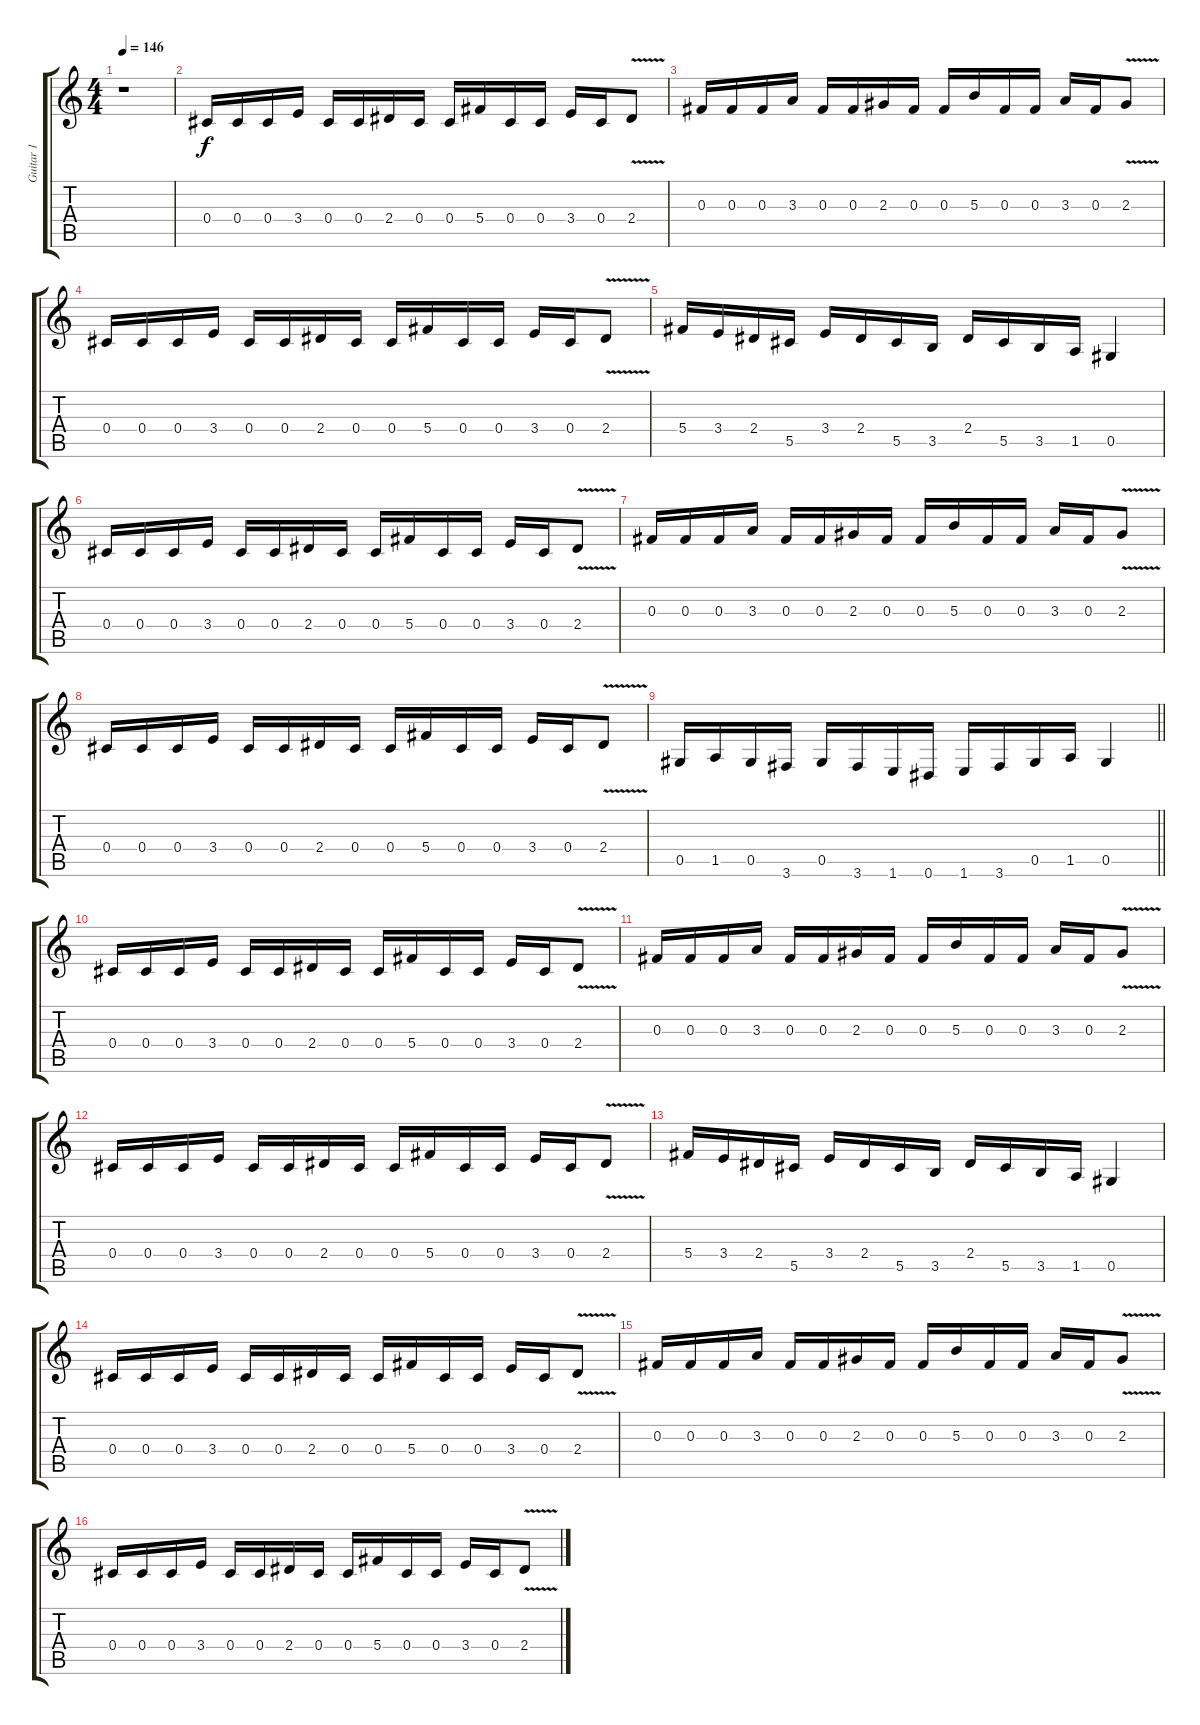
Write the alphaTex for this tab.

\track ("Guitar 1" "Guitar 1") {instrument overdrivenguitar}
\staff {score tabs}
\tuning (Eb4 Bb3 Gb3 Db3 Ab2 Eb2) {hide}
\ts (4 4)
\tempo 146
\clef g2
\ks c
r.1{dy f instrument overdrivenguitar} |
0.4.16 0.4.16 0.4.16 3.4.16 0.4.16 0.4.16 2.4.16 0.4.16 0.4.16 5.4.16 0.4.16 0.4.16 3.4.16 0.4.16 2.4{v}.8 |
0.3.16 0.3.16 0.3.16 3.3.16 0.3.16 0.3.16 2.3.16 0.3.16 0.3.16 5.3.16 0.3.16 0.3.16 3.3.16 0.3.16 2.3{v}.8 |
0.4.16 0.4.16 0.4.16 3.4.16 0.4.16 0.4.16 2.4.16 0.4.16 0.4.16 5.4.16 0.4.16 0.4.16 3.4.16 0.4.16 2.4{v}.8 |
5.4.16 3.4.16 2.4.16 5.5.16 3.4.16 2.4.16 5.5.16 3.5.16 2.4.16 5.5.16 3.5.16 1.5.16 0.5.4 |
0.4.16 0.4.16 0.4.16 3.4.16 0.4.16 0.4.16 2.4.16 0.4.16 0.4.16 5.4.16 0.4.16 0.4.16 3.4.16 0.4.16 2.4{v}.8 |
0.3.16 0.3.16 0.3.16 3.3.16 0.3.16 0.3.16 2.3.16 0.3.16 0.3.16 5.3.16 0.3.16 0.3.16 3.3.16 0.3.16 2.3{v}.8 |
0.4.16 0.4.16 0.4.16 3.4.16 0.4.16 0.4.16 2.4.16 0.4.16 0.4.16 5.4.16 0.4.16 0.4.16 3.4.16 0.4.16 2.4{v}.8 |
\barLineRight lightlight
0.5.16 1.5.16 0.5.16 3.6.16 0.5.16 3.6.16 1.6.16 0.6.16 1.6.16 3.6.16 0.5.16 1.5.16 0.5.4 |
0.4.16 0.4.16 0.4.16 3.4.16 0.4.16 0.4.16 2.4.16 0.4.16 0.4.16 5.4.16 0.4.16 0.4.16 3.4.16 0.4.16 2.4{v}.8 |
0.3.16 0.3.16 0.3.16 3.3.16 0.3.16 0.3.16 2.3.16 0.3.16 0.3.16 5.3.16 0.3.16 0.3.16 3.3.16 0.3.16 2.3{v}.8 |
0.4.16 0.4.16 0.4.16 3.4.16 0.4.16 0.4.16 2.4.16 0.4.16 0.4.16 5.4.16 0.4.16 0.4.16 3.4.16 0.4.16 2.4{v}.8 |
5.4.16 3.4.16 2.4.16 5.5.16 3.4.16 2.4.16 5.5.16 3.5.16 2.4.16 5.5.16 3.5.16 1.5.16 0.5.4 |
0.4.16 0.4.16 0.4.16 3.4.16 0.4.16 0.4.16 2.4.16 0.4.16 0.4.16 5.4.16 0.4.16 0.4.16 3.4.16 0.4.16 2.4{v}.8 |
0.3.16 0.3.16 0.3.16 3.3.16 0.3.16 0.3.16 2.3.16 0.3.16 0.3.16 5.3.16 0.3.16 0.3.16 3.3.16 0.3.16 2.3{v}.8 |
0.4.16 0.4.16 0.4.16 3.4.16 0.4.16 0.4.16 2.4.16 0.4.16 0.4.16 5.4.16 0.4.16 0.4.16 3.4.16 0.4.16 2.4{v}.8
